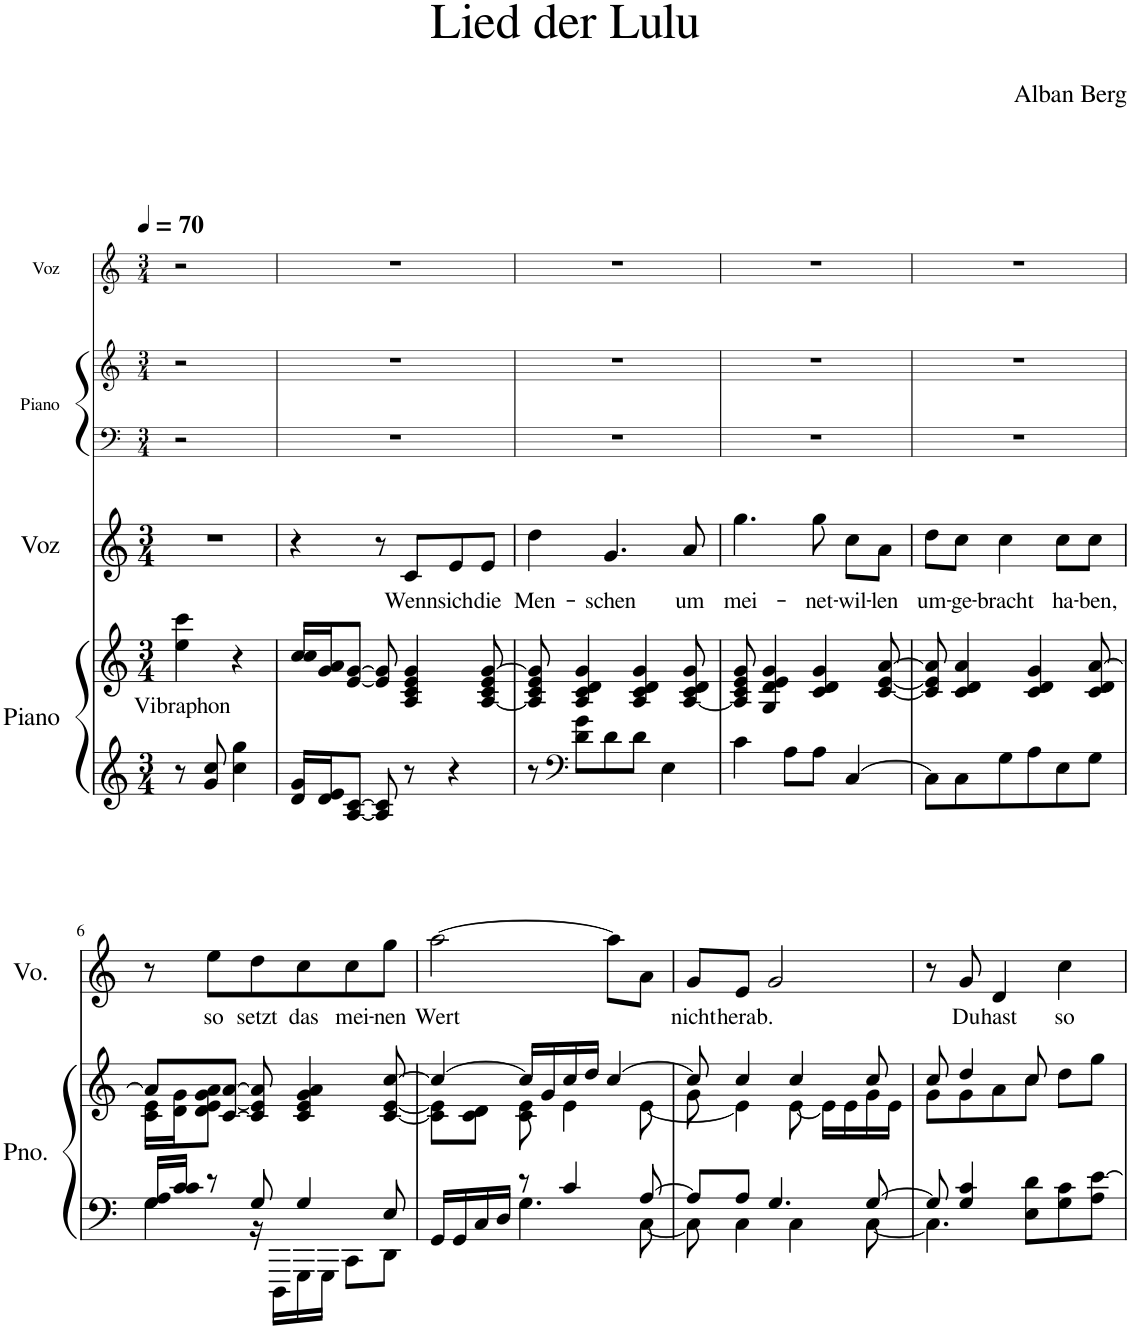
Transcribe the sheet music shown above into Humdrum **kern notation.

**kern	**kern	**text	**kern	**text	**kern	**kern	**kern
*part4	*part4	*part4	*part3	*part3	*part2	*part2	*part1
*staff6	*staff5	*staff5	*staff4	*staff4	*staff3	*staff2	*staff1
*I"Piano	*	*	*I"Voz	*	*I"Piano	*	*I"Voz
*I'Pno.	*	*	*I'Vo.	*	*I'Pno.	*	*I'Vo.
*	*	*	*	*	*stria5	*stria5	*stria5
*clefG2	*clefG2	*	*clefG2	*	*clefF4	*clefG2	*clefG2
*k[]	*k[]	*	*k[]	*	*k[]	*k[]	*k[]
*M3/4	*M3/4	*	*M3/4	*	*M3/4	*M3/4	*M3/4
*MM70	*MM70	*	*MM70	*	*MM70	*MM70	*MM70
=1	=1	=1	=1	=1	=1	=1	=1
!	!	!LO:LY:b	!	!	!	!	!
8r	4ee\ 4ccc\	Vibraphon	2.r	.	2r	2r	2r
8g/ 8cc/	.	.	.	.	.	.	.
4cc\ 4gg\	4r	.	.	.	.	.	.
4ryy	4ryy	.	.	.	4ryy	4ryy	4ryy
=2	=2	=2	=2	=2	=2	=2	=2
16d/ 16g/LL	16cc/ 16cc/LL	.	4r	.	2.r	2.r	2.r
16d/ 16e/J	16g/ 16a/J	.	.	.	.	.	.
[8A/ [8c/J	[8e/ [8g/J	.	.	.	.	.	.
8A/] 8c/]	8e/] 8g/]	.	8r	.	.	.	.
!	!	!	!	!LO:LY:b	!	!	!
8r	4A/ 4c/ 4e/ 4g/	.	8c/L	Wenn	.	.	.
!	!	!	!	!LO:LY:b	!	!	!
4r	.	.	8e/	sich	.	.	.
!	!	!	!	!LO:LY:b	!	!	!
.	[8A/ 8c/ 8e/ [8g/	.	8e/J	die	.	.	.
=3	=3	=3	=3	=3	=3	=3	=3
!	!	!	!	!LO:LY:b	!	!	!
8r	8A/] 8c/ 8e/ 8g/]	.	4dd\	Men-	2.r	2.r	2.r
*clefF4	*	*	*	*	*	*	*
8d\ 8g\L	4A/ 4c/ 4d/ 4g/	.	.	.	.	.	.
!	!	!	!	!LO:LY:b	!	!	!
8d\	.	.	4.g/	-schen	.	.	.
8d\J	4A/ 4c/ 4d/ 4g/	.	.	.	.	.	.
4E\	.	.	.	.	.	.	.
!	!	!	!	!LO:LY:b	!	!	!
.	[8A/ 8c/ 8d/ 8g/	.	8a/	um	.	.	.
=4	=4	=4	=4	=4	=4	=4	=4
!	!	!	!	!LO:LY:b	!	!	!
4c\	8A/] 8c/ 8e/ 8g/	.	4.gg\	mei-	2.r	2.r	2.r
.	4G/ 4d/ 4e/ 4g/	.	.	.	.	.	.
8A\L	.	.	.	.	.	.	.
!	!	!	!	!LO:LY:b	!	!	!
8A\J	4c/ 4d/ 4g/	.	8gg\	-net-	.	.	.
!	!	!	!	!LO:LY:b	!	!	!
[4C/	.	.	8cc\L	-wil-	.	.	.
!	!	!	!	!LO:LY:b	!	!	!
.	[8c/ [8e/ [8a/	.	8a\J	-len	.	.	.
=5	=5	=5	=5	=5	=5	=5	=5
!	!	!	!	!LO:LY:b	!	!	!
8C\L]	8c/] 8e/] 8a/]	.	8dd\L	um-	2.r	2.r	2.r
!	!	!	!	!LO:LY:b	!	!	!
8C\	4c/ 4d/ 4a/	.	8cc\J	-ge-	.	.	.
!	!	!	!	!LO:LY:b	!	!	!
8G\	.	.	4cc\	-bracht	.	.	.
8A\	4c/ 4d/ 4g/	.	.	.	.	.	.
!	!	!	!	!LO:LY:b	!	!	!
8E\	.	.	8cc\L	ha-	.	.	.
!	!	!	!	!LO:LY:b	!	!	!
8G\J	8c/ 8d/ [8a/	.	8cc\J	-ben,	.	.	.
!!LO:LB:g=z
=6	=6	=6	=6	=6	=6	=6	=6
*^	*^	*	*	*	*	*	*
16G/ 16A/LL	4G\	8a/L]	16c\ 16e\LL	.	8r	.	2.r	2.r	2.r
16c/ 16c/JJ	.	.	16d\ 16g\J	.	.	.	.	.	.
!	!	!	!	!	!	!LO:LY:b	!	!	!
8r	.	[8c/ [8a/J	8d\ [8e\ 8g\ 8a\J	.	8ee\L	so	.	.	.
!	!	!	!	!	!	!LO:LY:b	!	!	!
8G/	16r	8c/] 8e/] 8a/]	2ryy	.	8dd\	setzt	.	.	.
.	16DDD\LL	.	.	.	.	.	.	.	.
!	!	!	!	!	!	!LO:LY:b	!	!	!
4G/	16GGG\	4c/ 4e/ 4g/ 4a/	.	.	8cc\	das	.	.	.
.	16GGG\JJ	.	.	.	.	.	.	.	.
!	!	!	!	!	!	!LO:LY:b	!	!	!
.	8CC\L	.	.	.	8cc\	mei-	.	.	.
!	!	!	!	!	!	!LO:LY:b	!	!	!
8E/	8DD\J	[8c/ [8e/ [8cc/	.	.	8gg\J	-nen	.	.	.
=7	=7	=7	=7	=7	=7	=7	=7	=7	=7
*	*	*	*^	*	*	*	*	*	*
!	!	!	!	!	!	!	!LO:LY:b	!	!	!
16GG/LL	4ryy	4cc/_	8c\] 8e\]L	8ryy	.	[2aa\	Wert	2.r	2.r	2.r
16GG/	.	.	.	.	.	.	.	.	.	.
*	*	*	*v	*v	*	*	*	*	*	*
16C/	.	.	8c\ 8d\J	.	.	.	.	.	.
16D/JJ	.	.	.	.	.	.	.	.	.
8r	4.G\	16cc/LL]	8c\ 8e\	.	.	.	.	.	.
.	.	16g/	.	.	.	.	.	.	.
4c/	.	16cc/	4e\	.	.	.	.	.	.
.	.	16dd/JJ	.	.	.	.	.	.	.
.	.	[4cc/	.	.	8aa\L]	.	.	.	.
*	*	*	*^	*	*	*	*	*	*
[8A/	[8C\	.	8ryy	[8e\	.	8a\J	.	.	.	.
=8	=8	=8	=8	=8	=8	=8	=8	=8	=8	=8
!	!	!	!	!	!	!	!LO:LY:b	!	!	!
*	*	*	*v	*v	*	*	*	*	*	*
8A/L]	8C\]	8cc/]	8g\	.	8g/L	nicht	2.r	2.r	2.r
!	!	!	!	!	!	!LO:LY:b	!	!	!
8A/J	4C\	4cc/	4e\]	.	8e/J	herab.	.	.	.
4.G/	.	.	.	.	2g/	.	.	.	.
.	4C\	4cc/	[8e\	.	.	.	.	.	.
.	.	.	16e\LL]	.	.	.	.	.	.
.	.	.	16e\	.	.	.	.	.	.
[8G/	[8C\	8cc/	16g\	.	.	.	.	.	.
.	.	.	16e\JJ	.	.	.	.	.	.
=9	=9	=9	=9	=9	=9	=9	=9	=9	=9
8G/]	4.C\]	8cc/	8g\L	.	8r	.	2.r	2.r	2.r
!	!	!	!	!	!	!LO:LY:b	!	!	!
4G/ 4c/	.	4dd/	8g\	.	8g/	Du	.	.	.
!	!	!	!	!	!	!LO:LY:b	!	!	!
.	.	.	8a\	.	4d/	hast	.	.	.
8E\ 8d\L	4.ryy	8cc/	8cc\J	.	.	.	.	.	.
!	!	!	!	!	!	!LO:LY:b	!	!	!
8G\ 8c\	.	8dd\L	4ryy	.	4cc\	so	.	.	.
8A\ [8e\J	.	8gg\J	.	.	.	.	.	.	.
*v	*v	*	*	*	*	*	*	*	*
*	*v	*v	*	*	*	*	*	*
=	=	=	=	=	=	=	=
*-	*-	*-	*-	*-	*-	*-	*-
